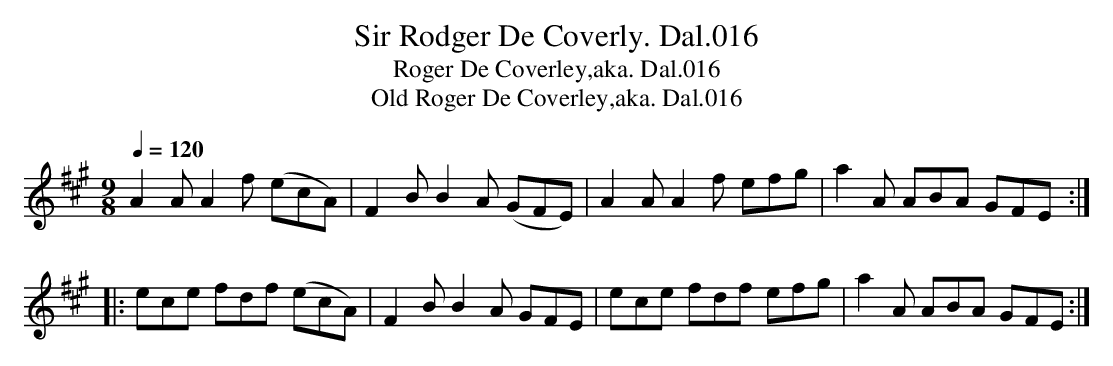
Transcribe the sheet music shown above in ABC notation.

X:1
T:Sir Rodger De Coverly. Dal.016
T:Roger De Coverley,aka. Dal.016
T:Old Roger De Coverley,aka. Dal.016
M:9/8
L:1/8
Q:1/4=120
K:A
A2A A2f (ecA)| F2BB2A (GFE)| A2A A2f efg| a2A ABA GFE:|
|:ece fdf (ecA)| F2B B2A GFE| ece fdf efg| a2A ABA GFE:|
